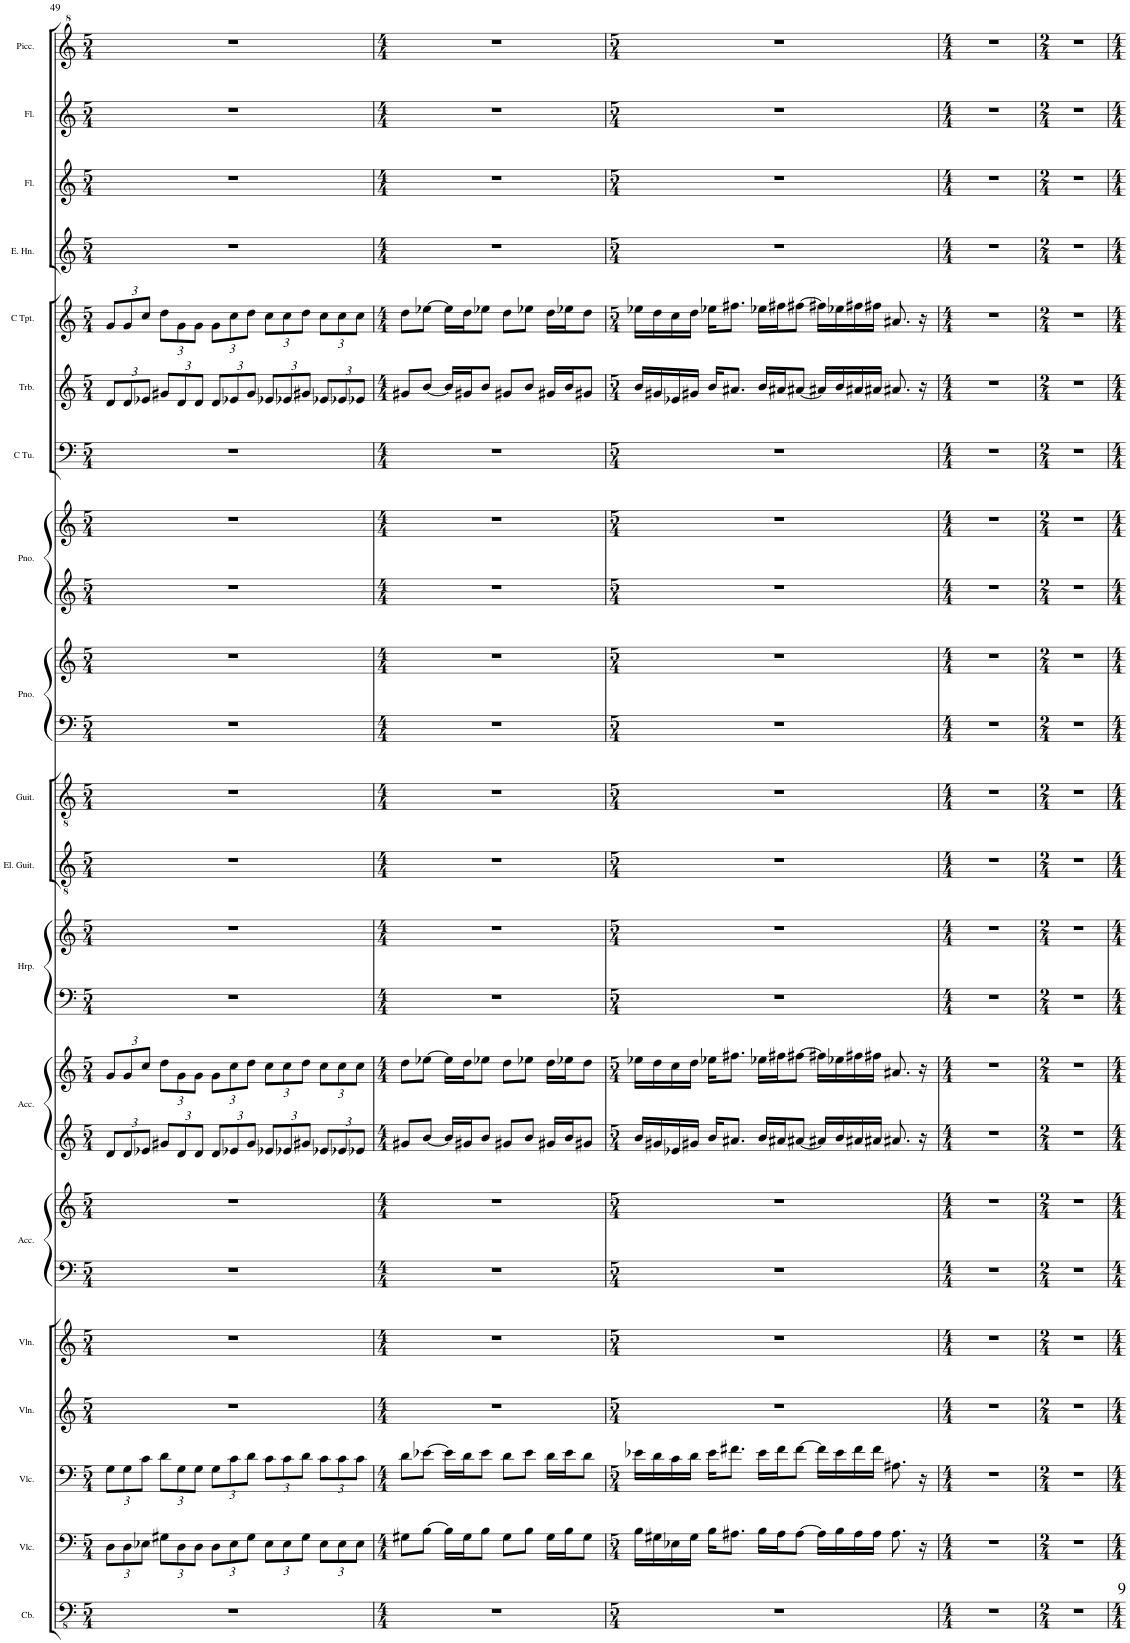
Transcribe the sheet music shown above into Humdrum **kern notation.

**kern	**kern	**kern	**kern	**kern	**kern	**kern	**kern	**kern	**kern	**kern	**kern	**kern	**kern	**kern	**kern	**kern	**kern	**kern	**kern	**kern	**kern	**kern	**kern
*part19	*part18	*part17	*part16	*part15	*part14	*part14	*part13	*part13	*part12	*part12	*part11	*part10	*part9	*part9	*part8	*part8	*part7	*part6	*part5	*part4	*part3	*part2	*part1
*staff24	*staff23	*staff22	*staff21	*staff20	*staff19	*staff18	*staff17	*staff16	*staff15	*staff14	*staff13	*staff12	*staff11	*staff10	*staff9	*staff8	*staff7	*staff6	*staff5	*staff4	*staff3	*staff2	*staff1
*I"Contrabass	*I"Violoncello	*I"Violoncello	*I"Violin	*I"Violin	*I"Accordion	*	*I"Accordion	*	*I"Harp	*	*I"Electric Guitar	*I"Guitar	*I"Piano	*	*I"Piano	*	*I"C Tuba	*I"Trombone	*I"C Trumpet	*I"English Horn	*I"Flute	*I"Flute	*I"Piccolo
*I'Cb.	*I'Vlc.	*I'Vlc.	*I'Vln.	*I'Vln.	*I'Acc.	*	*I'Acc.	*	*I'Hrp.	*	*I'El. Guit.	*I'Guit.	*I'Pno.	*	*I'Pno.	*	*I'C Tu.	*I'Trb.	*I'C Tpt.	*I'E. Hn.	*I'Fl.	*I'Fl.	*I'Picc.
!!LO:PB:g=z
*clefFv4	*clefF4	*clefF4	*clefG2	*clefG2	*clefF4	*clefG2	*clefG2	*clefG2	*clefF4	*clefG2	*clefGv2	*clefGv2	*clefF4	*clefG2	*clefG2	*clefG2	*clefF4	*clefG2	*clefG2	*clefG2	*clefG2	*clefG2	*clefG^2
*ITrd7c12	*	*	*	*	*	*	*	*	*	*	*	*	*	*	*	*	*	*	*	*ITrd4c7	*	*	*ITrd-7c-12
*k[]	*k[]	*k[]	*k[]	*k[]	*k[]	*k[]	*k[]	*k[]	*k[]	*k[]	*k[]	*k[]	*k[]	*k[]	*k[]	*k[]	*k[]	*k[]	*k[]	*k[]	*k[]	*k[]	*k[]
*M5/4	*M5/4	*M5/4	*M5/4	*M5/4	*M5/4	*M5/4	*M5/4	*M5/4	*M5/4	*M5/4	*M5/4	*M5/4	*M5/4	*M5/4	*M5/4	*M5/4	*M5/4	*M5/4	*M5/4	*M5/4	*M5/4	*M5/4	*M5/4
*	*Xbrackettup	*Xbrackettup	*	*	*	*	*Xbrackettup	*Xbrackettup	*	*	*	*	*	*	*	*	*	*Xbrackettup	*Xbrackettup	*	*	*	*
=49	=49	=49	=49	=49	=49	=49	=49	=49	=49	=49	=49	=49	=49	=49	=49	=49	=49	=49	=49	=49	=49	=49	=49
4%5r	12D\L	12G\L	4%5r	4%5r	4%5r	4%5r	12d/L	12g/L	4%5r	4%5r	4%5r	4%5r	4%5r	4%5r	4%5r	4%5r	4%5r	12d/L	12g/L	4%5r	4%5r	4%5r	4%5r
.	12D\	12G\	.	.	.	.	12d/	12g/	.	.	.	.	.	.	.	.	.	12d/	12g/	.	.	.	.
.	12E-X\J	12c\J	.	.	.	.	12e-X/J	12cc/J	.	.	.	.	.	.	.	.	.	12e-X/J	12cc/J	.	.	.	.
.	12G#X\L	12d\L	.	.	.	.	12g#X/L	12dd\L	.	.	.	.	.	.	.	.	.	12g#X/L	12dd\L	.	.	.	.
.	12D\	12G\	.	.	.	.	12d/	12g\	.	.	.	.	.	.	.	.	.	12d/	12g\	.	.	.	.
.	12D\J	12G\J	.	.	.	.	12d/J	12g\J	.	.	.	.	.	.	.	.	.	12d/J	12g\J	.	.	.	.
.	12D\L	12G\L	.	.	.	.	12d/L	12g\L	.	.	.	.	.	.	.	.	.	12d/L	12g\L	.	.	.	.
.	12E-\	12c\	.	.	.	.	12e-X/	12cc\	.	.	.	.	.	.	.	.	.	12e-X/	12cc\	.	.	.	.
.	12G#\J	12d\J	.	.	.	.	12g#/J	12dd\J	.	.	.	.	.	.	.	.	.	12g#/J	12dd\J	.	.	.	.
.	12E-\L	12c\L	.	.	.	.	12e-X/L	12cc\L	.	.	.	.	.	.	.	.	.	12e-X/L	12cc\L	.	.	.	.
.	12E-\	12c\	.	.	.	.	12e-X/	12cc\	.	.	.	.	.	.	.	.	.	12e-X/	12cc\	.	.	.	.
.	12G#\J	12d\J	.	.	.	.	12g#X/J	12dd\J	.	.	.	.	.	.	.	.	.	12g#X/J	12dd\J	.	.	.	.
.	12E-\L	12c\L	.	.	.	.	12e-X/L	12cc\L	.	.	.	.	.	.	.	.	.	12e-X/L	12cc\L	.	.	.	.
.	12E-\	12c\	.	.	.	.	12e-X/	12cc\	.	.	.	.	.	.	.	.	.	12e-X/	12cc\	.	.	.	.
.	12E-\J	12c\J	.	.	.	.	12e-X/J	12cc\J	.	.	.	.	.	.	.	.	.	12e-X/J	12cc\J	.	.	.	.
=50	=50	=50	=50	=50	=50	=50	=50	=50	=50	=50	=50	=50	=50	=50	=50	=50	=50	=50	=50	=50	=50	=50	=50
*M4/4	*M4/4	*M4/4	*M4/4	*M4/4	*M4/4	*M4/4	*M4/4	*M4/4	*M4/4	*M4/4	*M4/4	*M4/4	*M4/4	*M4/4	*M4/4	*M4/4	*M4/4	*M4/4	*M4/4	*M4/4	*M4/4	*M4/4	*M4/4
1r	8G#X\L	8d\L	1r	1r	1r	1r	8g#X/L	8dd\L	1r	1r	1r	1r	1r	1r	1r	1r	1r	8g#X/L	8dd\L	1r	1r	1r	1r
.	[8B\J	[8e-X\J	.	.	.	.	[8b/J	[8ee-X\J	.	.	.	.	.	.	.	.	.	[8b/J	[8ee-X\J	.	.	.	.
.	16B\LL]	16e-\LL]	.	.	.	.	16b/LL]	16ee-\LL]	.	.	.	.	.	.	.	.	.	16b/LL]	16ee-\LL]	.	.	.	.
.	16G#\J	16d\J	.	.	.	.	16g#X/J	16dd\J	.	.	.	.	.	.	.	.	.	16g#X/J	16dd\J	.	.	.	.
.	8B\J	8e-\J	.	.	.	.	8b/J	8ee-X\J	.	.	.	.	.	.	.	.	.	8b/J	8ee-X\J	.	.	.	.
.	8G#\L	8d\L	.	.	.	.	8g#X/L	8dd\L	.	.	.	.	.	.	.	.	.	8g#X/L	8dd\L	.	.	.	.
.	8B\J	8e-\J	.	.	.	.	8b/J	8ee-X\J	.	.	.	.	.	.	.	.	.	8b/J	8ee-X\J	.	.	.	.
.	16G#\LL	16d\LL	.	.	.	.	16g#X/LL	16dd\LL	.	.	.	.	.	.	.	.	.	16g#X/LL	16dd\LL	.	.	.	.
.	16B\J	16e-\J	.	.	.	.	16b/J	16ee-X\J	.	.	.	.	.	.	.	.	.	16b/J	16ee-X\J	.	.	.	.
.	8G#\J	8d\J	.	.	.	.	8g#X/J	8dd\J	.	.	.	.	.	.	.	.	.	8g#X/J	8dd\J	.	.	.	.
=51	=51	=51	=51	=51	=51	=51	=51	=51	=51	=51	=51	=51	=51	=51	=51	=51	=51	=51	=51	=51	=51	=51	=51
*M5/4	*M5/4	*M5/4	*M5/4	*M5/4	*M5/4	*M5/4	*M5/4	*M5/4	*M5/4	*M5/4	*M5/4	*M5/4	*M5/4	*M5/4	*M5/4	*M5/4	*M5/4	*M5/4	*M5/4	*M5/4	*M5/4	*M5/4	*M5/4
4%5r	16B\LL	16e-X\LL	4%5r	4%5r	4%5r	4%5r	16b/LL	16ee-X\LL	4%5r	4%5r	4%5r	4%5r	4%5r	4%5r	4%5r	4%5r	4%5r	16b/LL	16ee-X\LL	4%5r	4%5r	4%5r	4%5r
.	16G#X\	16d\	.	.	.	.	16g#X/	16dd\	.	.	.	.	.	.	.	.	.	16g#X/	16dd\	.	.	.	.
.	16E-X\	16c\	.	.	.	.	16e-X/	16cc\	.	.	.	.	.	.	.	.	.	16e-X/	16cc\	.	.	.	.
.	16G#\JJ	16d\JJ	.	.	.	.	16g#X/JJ	16dd\JJ	.	.	.	.	.	.	.	.	.	16g#X/JJ	16dd\JJ	.	.	.	.
.	16B\KL	16e-\KL	.	.	.	.	16b/KL	16ee-X\KL	.	.	.	.	.	.	.	.	.	16b/KL	16ee-X\KL	.	.	.	.
.	8.A#X\J	8.f#X\J	.	.	.	.	8.a#X/J	8.ff#X\J	.	.	.	.	.	.	.	.	.	8.a#X/J	8.ff#X\J	.	.	.	.
.	16B\LL	16e-\LL	.	.	.	.	16b/LL	16ee-X\LL	.	.	.	.	.	.	.	.	.	16b/LL	16ee-X\LL	.	.	.	.
.	16A#\J	16f#\J	.	.	.	.	16a#X/J	16ff#X\J	.	.	.	.	.	.	.	.	.	16a#X/J	16ff#X\J	.	.	.	.
.	[8A#\J	[8f#\J	.	.	.	.	[8a#X/J	[8ff#X\J	.	.	.	.	.	.	.	.	.	[8a#X/J	[8ff#X\J	.	.	.	.
.	16A#\LL]	16f#\LL]	.	.	.	.	16a#X/LL]	16ff#X\LL]	.	.	.	.	.	.	.	.	.	16a#X/LL]	16ff#X\LL]	.	.	.	.
.	16B\	16e-\	.	.	.	.	16b/	16ee-X\	.	.	.	.	.	.	.	.	.	16b/	16ee-X\	.	.	.	.
.	16A#\	16f#\	.	.	.	.	16a#X/	16ff#X\	.	.	.	.	.	.	.	.	.	16a#X/	16ff#X\	.	.	.	.
.	16A#\JJ	16f#\JJ	.	.	.	.	16a#X/JJ	16ff#X\JJ	.	.	.	.	.	.	.	.	.	16a#X/JJ	16ff#X\JJ	.	.	.	.
.	8.A#\	8.A#X\	.	.	.	.	8.a#X/	8.a#X/	.	.	.	.	.	.	.	.	.	8.a#X/	8.a#X/	.	.	.	.
.	16r	16r	.	.	.	.	16r	16r	.	.	.	.	.	.	.	.	.	16r	16r	.	.	.	.
=52	=52	=52	=52	=52	=52	=52	=52	=52	=52	=52	=52	=52	=52	=52	=52	=52	=52	=52	=52	=52	=52	=52	=52
*M4/4	*M4/4	*M4/4	*M4/4	*M4/4	*M4/4	*M4/4	*M4/4	*M4/4	*M4/4	*M4/4	*M4/4	*M4/4	*M4/4	*M4/4	*M4/4	*M4/4	*M4/4	*M4/4	*M4/4	*M4/4	*M4/4	*M4/4	*M4/4
1r	1r	1r	1r	1r	1r	1r	1r	1r	1r	1r	1r	1r	1r	1r	1r	1r	1r	1r	1r	1r	1r	1r	1r
=53	=53	=53	=53	=53	=53	=53	=53	=53	=53	=53	=53	=53	=53	=53	=53	=53	=53	=53	=53	=53	=53	=53	=53
*M2/4	*M2/4	*M2/4	*M2/4	*M2/4	*M2/4	*M2/4	*M2/4	*M2/4	*M2/4	*M2/4	*M2/4	*M2/4	*M2/4	*M2/4	*M2/4	*M2/4	*M2/4	*M2/4	*M2/4	*M2/4	*M2/4	*M2/4	*M2/4
2r	2r	2r	2r	2r	2r	2r	2r	2r	2r	2r	2r	2r	2r	2r	2r	2r	2r	2r	2r	2r	2r	2r	2r
=	=	=	=	=	=	=	=	=	=	=	=	=	=	=	=	=	=	=	=	=	=	=	=
*-	*-	*-	*-	*-	*-	*-	*-	*-	*-	*-	*-	*-	*-	*-	*-	*-	*-	*-	*-	*-	*-	*-	*-
